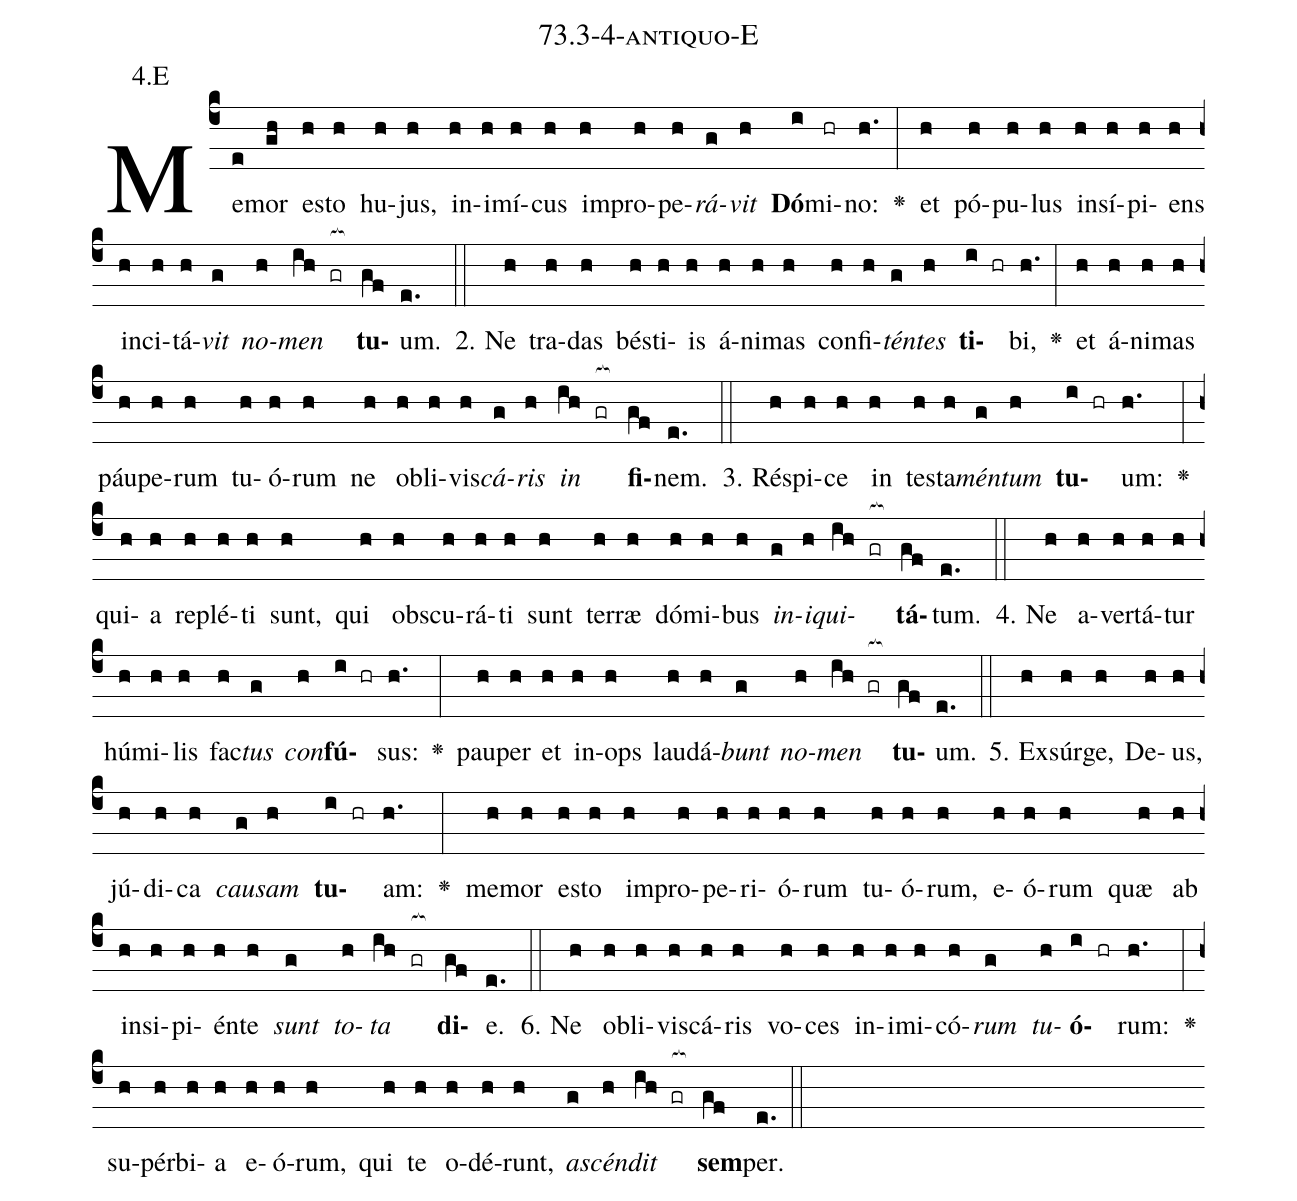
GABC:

name: 73.3-4-antiquo-E;
annotation: 4.E;
%%
(c4)Me(e)mor(gh) es(h)to(h) hu(h)jus,(h) in(h)i(h)mí(h)cus(h) im(h)pro(h)pe(h)<i>rá</i>(g)<i>vit</i>(h) <b>Dó</b>(i)mi(hr)no:(h.) <v>\greheightstar</v>(:) et(h) pó(h)pu(h)lus(h) in(h)sí(h)pi(h)ens(h) in(h)ci(h)tá(h)<i>vit</i>(g) <i>no</i>(h)<i>men</i>(ih gr[ocb:1{]) <b>tu</b>(gf[ocb:0}])um.(e.) (::)
2. Ne(h) tra(h)das(h) bés(h)ti(h)is(h) á(h)ni(h)mas(h) con(h)fi(h)<i>tén</i>(g)<i>tes</i>(h) <b>ti</b>(i hr)bi,(h.) <v>\greheightstar</v>(:) et(h) á(h)ni(h)mas(h) páu(h)pe(h)rum(h) tu(h)ó(h)rum(h) ne(h) ob(h)li(h)vis(h)<i>cá</i>(g)<i>ris</i>(h) <i>in</i>(ih gr[ocb:1{]) <b>fi</b>(gf[ocb:0}])nem.(e.) (::)
3. Ré(h)spi(h)ce(h) in(h) tes(h)ta(h)<i>mén</i>(g)<i>tum</i>(h) <b>tu</b>(i hr)um:(h.) <v>\greheightstar</v>(:) qui(h)a(h) re(h)plé(h)ti(h) sunt,(h) qui(h) obs(h)cu(h)rá(h)ti(h) sunt(h) ter(h)ræ(h) dó(h)mi(h)bus(h) <i>in</i>(g)<i>i</i>(h)<i>qui</i>(ih gr[ocb:1{])<b>tá</b>(gf[ocb:0}])tum.(e.) (::)
4. Ne(h) a(h)ver(h)tá(h)tur(h) hú(h)mi(h)lis(h) fac(h)<i>tus</i>(g) <i>con</i>(h)<b>fú</b>(i hr)sus:(h.) <v>\greheightstar</v>(:) pau(h)per(h) et(h) in(h)ops(h) lau(h)dá(h)<i>bunt</i>(g) <i>no</i>(h)<i>men</i>(ih gr[ocb:1{]) <b>tu</b>(gf[ocb:0}])um.(e.) (::)
5. Ex(h)súr(h)ge,(h) De(h)us,(h) jú(h)di(h)ca(h) <i>cau</i>(g)<i>sam</i>(h) <b>tu</b>(i hr)am:(h.) <v>\greheightstar</v>(:) me(h)mor(h) es(h)to(h) im(h)pro(h)pe(h)ri(h)ó(h)rum(h) tu(h)ó(h)rum,(h) e(h)ó(h)rum(h) quæ(h) ab(h) in(h)si(h)pi(h)én(h)te(h) <i>sunt</i>(g) <i>to</i>(h)<i>ta</i>(ih gr[ocb:1{]) <b>di</b>(gf[ocb:0}])e.(e.) (::)
6. Ne(h) ob(h)li(h)vis(h)cá(h)ris(h) vo(h)ces(h) in(h)i(h)mi(h)có(h)<i>rum</i>(g) <i>tu</i>(h)<b>ó</b>(i hr)rum:(h.) <v>\greheightstar</v>(:) su(h)pér(h)bi(h)a(h) e(h)ó(h)rum,(h) qui(h) te(h) o(h)dé(h)runt,(h) <i>a</i>(g)<i>scén</i>(h)<i>dit</i>(ih gr[ocb:1{]) <b>sem</b>(gf[ocb:0}])per.(e.) (::)
